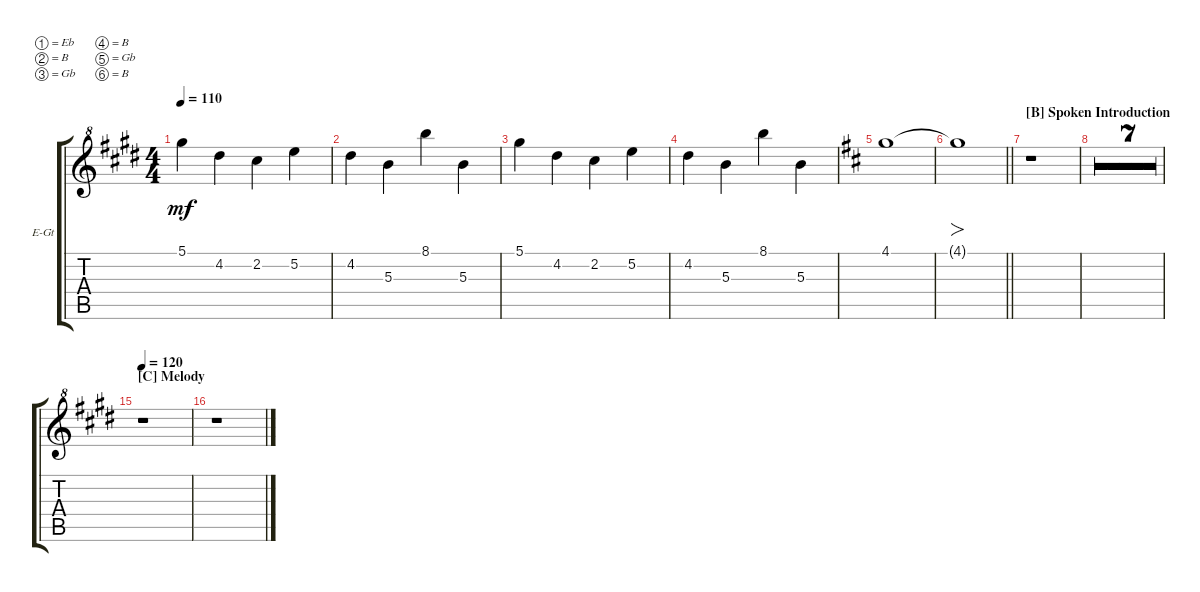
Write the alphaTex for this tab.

\defaultSystemsLayout 4
\bracketExtendMode groupsimilarinstruments
\firstSystemTrackNameOrientation horizontal
\otherSystemsTrackNameOrientation horizontal
\track ("Pitch Shift (effect)" "E-Gt") {multiBarRest instrument distortionguitar}
\staff {score tabs}
\tuning (Eb5 B4 Gb4 B3 Gb3 B2)
\ts (4 4)
\tempo 110
\clef g2
\ottava 8va
\ks e
5.1.4{dy mf} 4.2.4 2.2.4 5.2.4 |
4.2.4 5.3.4 8.1.4 5.3.4 |
5.1.4 4.2.4 2.2.4 5.2.4 |
4.2.4 5.3.4 8.1.4 5.3.4 |
\ks bminor
4.1.1 |
\barLineRight lightlight
4.1{t}.1{fo} |
\section ("B" "Spoken Introduction")
r.1 |
r.1 |
r.1 |
r.1 |
r.1 |
r.1 |
r.1 |
\barLineRight lightlight
r.1 |
\section ("C" "Melody")
\tempo 120
\ks e
r.1 |
r.1
